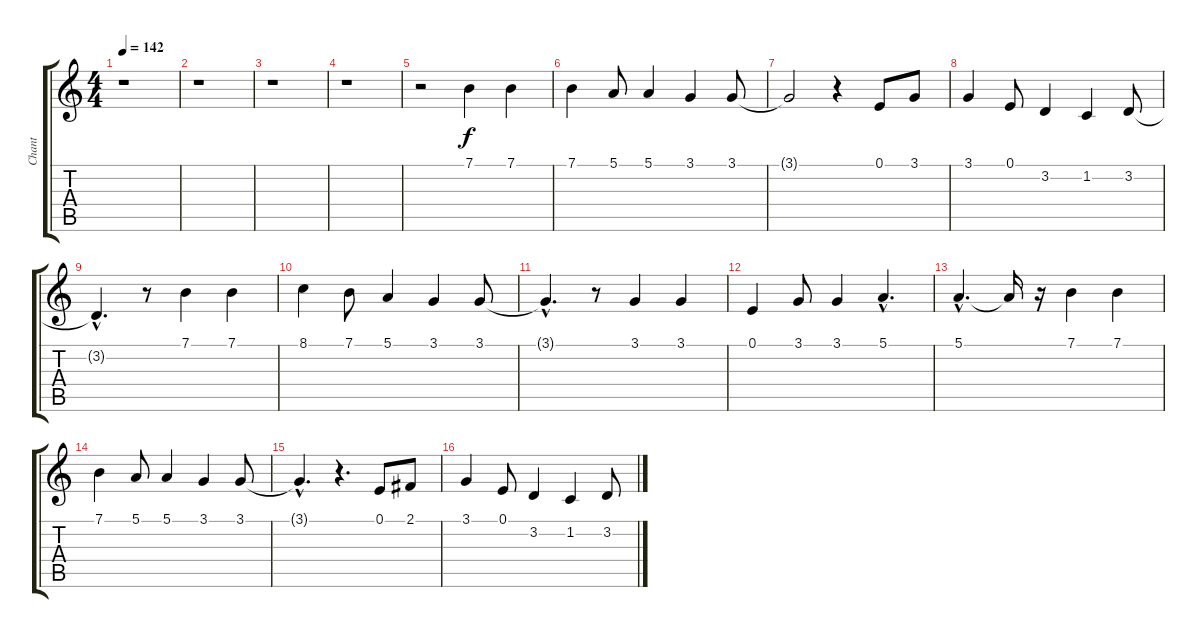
\track ("Chant" "Chant") {instrument clarinet}
\staff {score tabs}
\tuning (E4 B3 G3 D3 A2 E2) {hide}
\ts (4 4)
\tempo 142
\clef g2
\ks c
r.1{dy f} |
r.1 |
r.1 |
r.1 |
r.2 7.1.4 7.1.4 |
7.1.4 5.1.8 5.1.4 3.1.4 3.1.8 |
3.1{t}.2 r.4 0.1.8 3.1.8 |
3.1.4 0.1.8 3.2.4 1.2.4 3.2.8 |
3.2{hac t}.4{d} r.8 7.1.4 7.1.4 |
8.1.4 7.1.8 5.1.4 3.1.4 3.1.8 |
3.1{hac t}.4{d} r.8 3.1.4 3.1.4 |
0.1.4 3.1.8 3.1.4 5.1{hac}.4{d} |
5.1{hac}.4{d} 5.1{t}.16 r.16 7.1.4 7.1.4 |
7.1.4 5.1.8 5.1.4 3.1.4 3.1.8 |
3.1{hac t}.4{d} r.4{d} 0.1.8 2.1.8 |
3.1.4 0.1.8 3.2.4 1.2.4 3.2.8
